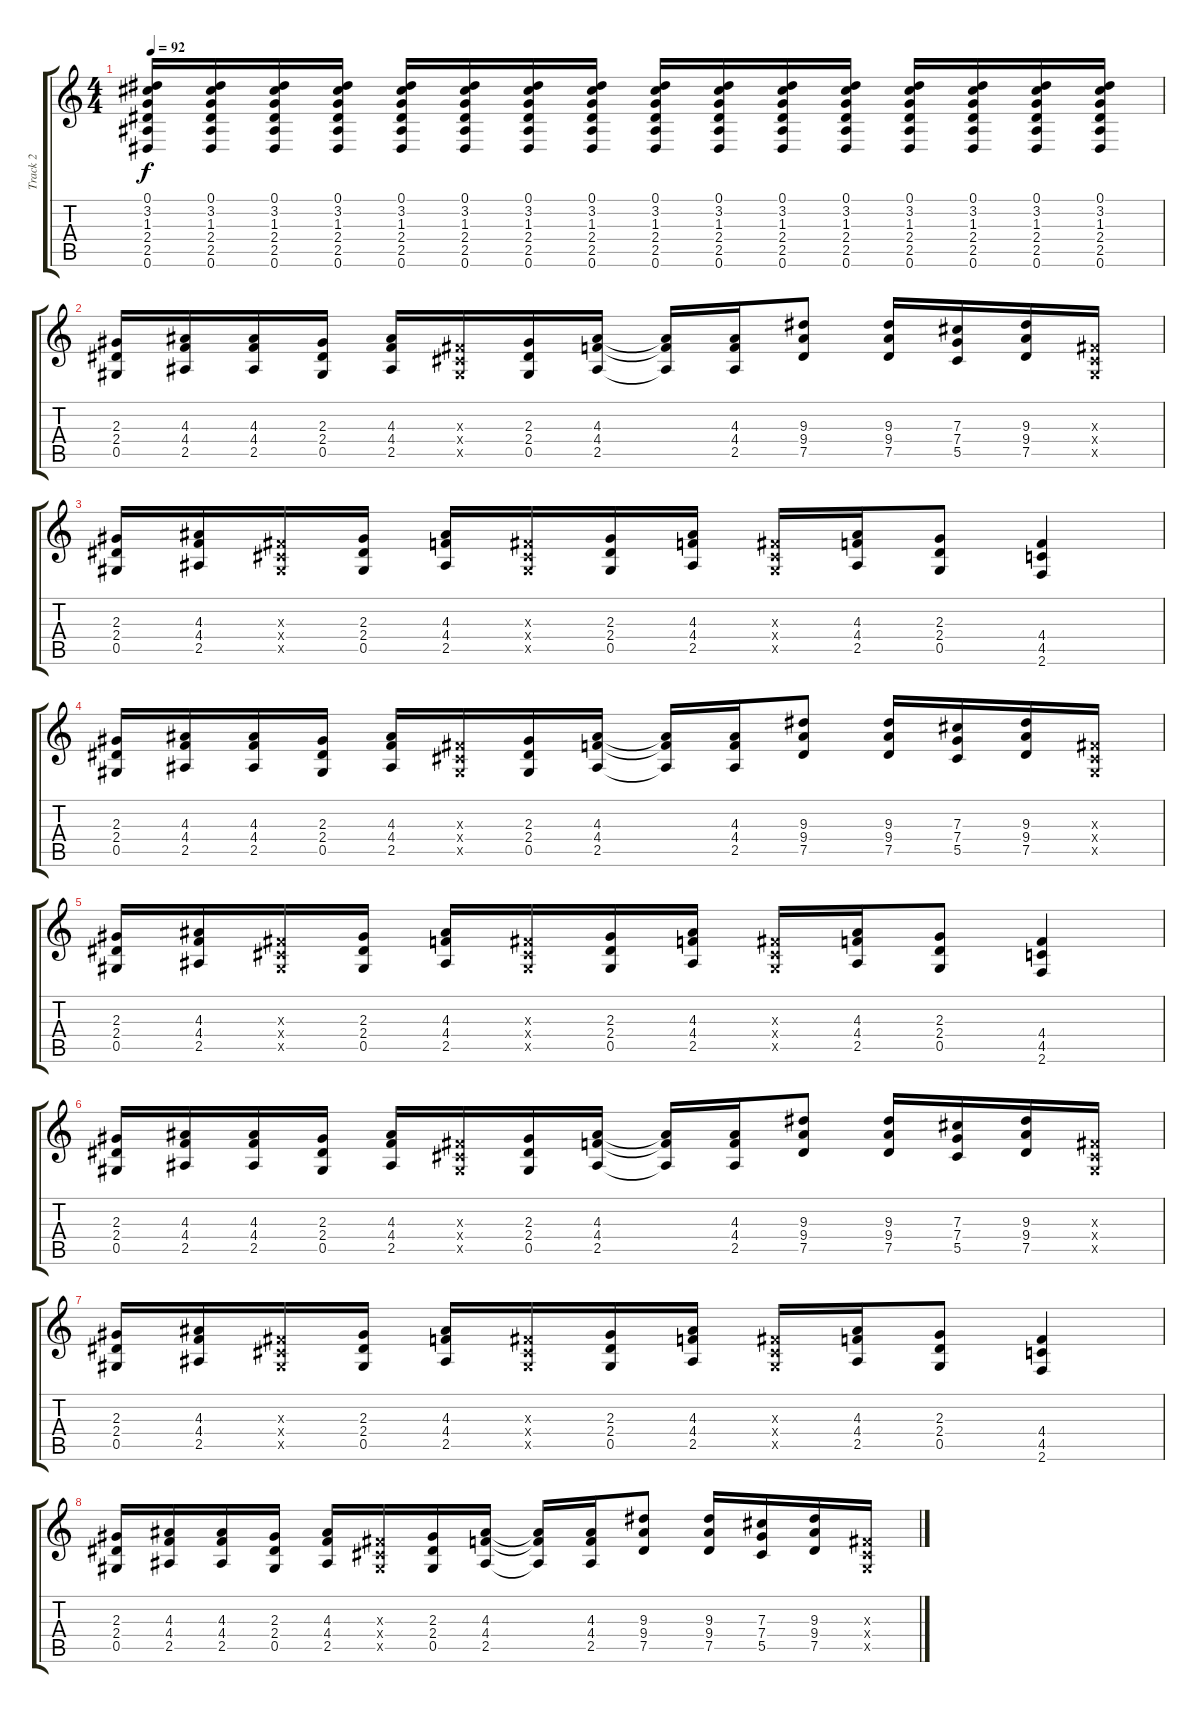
\track ("Track 2" "Track 2") {instrument acousticguitarsteel}
\staff {score tabs}
\tuning (Eb4 Bb3 Gb3 Db3 Ab2 Eb2) {hide}
\ts (4 4)
\tempo 92
\clef g2
\ks c
(0.1 3.2 1.3 2.4 2.5 0.6).16{dy f} (0.1 3.2 1.3 2.4 2.5 0.6).16 (0.1 3.2 1.3 2.4 2.5 0.6).16 (0.1 3.2 1.3 2.4 2.5 0.6).16 (0.1 3.2 1.3 2.4 2.5 0.6).16 (0.1 3.2 1.3 2.4 2.5 0.6).16 (0.1 3.2 1.3 2.4 2.5 0.6).16 (0.1 3.2 1.3 2.4 2.5 0.6).16 (0.1 3.2 1.3 2.4 2.5 0.6).16 (0.1 3.2 1.3 2.4 2.5 0.6).16 (0.1 3.2 1.3 2.4 2.5 0.6).16 (0.1 3.2 1.3 2.4 2.5 0.6).16 (0.1 3.2 1.3 2.4 2.5 0.6).16 (0.1 3.2 1.3 2.4 2.5 0.6).16 (0.1 3.2 1.3 2.4 2.5 0.6).16 (0.1 3.2 1.3 2.4 2.5 0.6).16 |
(2.3 2.4 0.5).16 (4.3 4.4 2.5).16 (4.3 4.4 2.5).16 (2.3 2.4 0.5).16 (4.3 4.4 2.5).16 (0.3{x} 0.4{x} 0.5{x}).16 (2.3 2.4 0.5).16 (4.3 4.4 2.5).16 (4.3{t} 4.4{t} 2.5{t}).16 (4.3 4.4 2.5).16 (9.3 9.4 7.5).8 (9.3 9.4 7.5).16 (7.3 7.4 5.5).16 (9.3 9.4 7.5).16 (0.3{x} 0.4{x} 0.5{x}).16 |
(2.3 2.4 0.5).16 (4.3 4.4 2.5).16 (0.3{x} 0.4{x} 0.5{x}).16 (2.3 2.4 0.5).16 (4.3 4.4 2.5).16 (0.3{x} 0.4{x} 0.5{x}).16 (2.3 2.4 0.5).16 (4.3 4.4 2.5).16 (0.3{x} 0.4{x} 0.5{x}).16 (4.3 4.4 2.5).16 (2.3 2.4 0.5).8 (4.4 4.5 2.6).4 |
(2.3 2.4 0.5).16 (4.3 4.4 2.5).16 (4.3 4.4 2.5).16 (2.3 2.4 0.5).16 (4.3 4.4 2.5).16 (0.3{x} 0.4{x} 0.5{x}).16 (2.3 2.4 0.5).16 (4.3 4.4 2.5).16 (4.3{t} 4.4{t} 2.5{t}).16 (4.3 4.4 2.5).16 (9.3 9.4 7.5).8 (9.3 9.4 7.5).16 (7.3 7.4 5.5).16 (9.3 9.4 7.5).16 (0.3{x} 0.4{x} 0.5{x}).16 |
(2.3 2.4 0.5).16 (4.3 4.4 2.5).16 (0.3{x} 0.4{x} 0.5{x}).16 (2.3 2.4 0.5).16 (4.3 4.4 2.5).16 (0.3{x} 0.4{x} 0.5{x}).16 (2.3 2.4 0.5).16 (4.3 4.4 2.5).16 (0.3{x} 0.4{x} 0.5{x}).16 (4.3 4.4 2.5).16 (2.3 2.4 0.5).8 (4.4 4.5 2.6).4 |
(2.3 2.4 0.5).16 (4.3 4.4 2.5).16 (4.3 4.4 2.5).16 (2.3 2.4 0.5).16 (4.3 4.4 2.5).16 (0.3{x} 0.4{x} 0.5{x}).16 (2.3 2.4 0.5).16 (4.3 4.4 2.5).16 (4.3{t} 4.4{t} 2.5{t}).16 (4.3 4.4 2.5).16 (9.3 9.4 7.5).8 (9.3 9.4 7.5).16 (7.3 7.4 5.5).16 (9.3 9.4 7.5).16 (0.3{x} 0.4{x} 0.5{x}).16 |
(2.3 2.4 0.5).16 (4.3 4.4 2.5).16 (0.3{x} 0.4{x} 0.5{x}).16 (2.3 2.4 0.5).16 (4.3 4.4 2.5).16 (0.3{x} 0.4{x} 0.5{x}).16 (2.3 2.4 0.5).16 (4.3 4.4 2.5).16 (0.3{x} 0.4{x} 0.5{x}).16 (4.3 4.4 2.5).16 (2.3 2.4 0.5).8 (4.4 4.5 2.6).4 |
(2.3 2.4 0.5).16 (4.3 4.4 2.5).16 (4.3 4.4 2.5).16 (2.3 2.4 0.5).16 (4.3 4.4 2.5).16 (0.3{x} 0.4{x} 0.5{x}).16 (2.3 2.4 0.5).16 (4.3 4.4 2.5).16 (4.3{t} 4.4{t} 2.5{t}).16 (4.3 4.4 2.5).16 (9.3 9.4 7.5).8 (9.3 9.4 7.5).16 (7.3 7.4 5.5).16 (9.3 9.4 7.5).16 (0.3{x} 0.4{x} 0.5{x}).16
